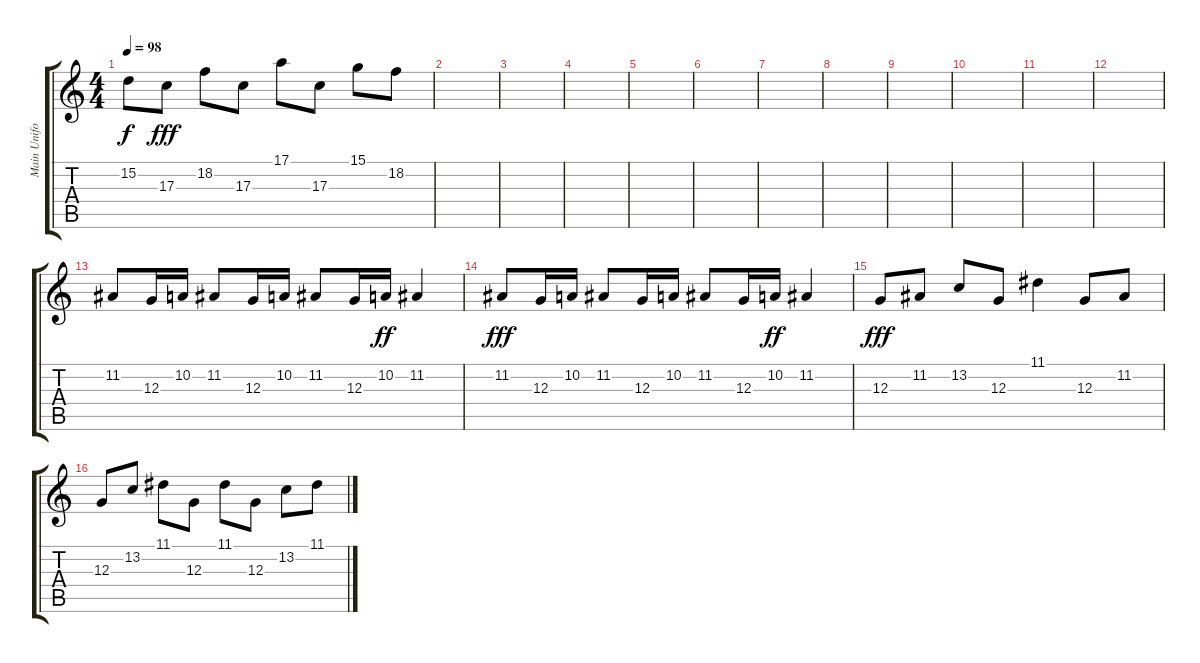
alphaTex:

\track ("Main Uniform Synth" "Main Unifo") {instrument lead6voice}
\staff {score tabs}
\tuning (E4 B3 G3 D3 A2 E2) {hide}
\ts (4 4)
\tempo 98
\clef g2
\ks c
15.2{t}.8{dy f} 17.3.8{dy fff} 18.2.8 17.3.8 17.1.8 17.3.8 15.1.8 18.2.8 |
|
|
|
|
|
|
|
|
|
|
|
11.2.8 12.3.16 10.2.16 11.2.8 12.3.16 10.2.16 11.2.8 12.3.16 10.2.16{dy ff} 11.2.4 |
11.2.8{dy fff} 12.3.16 10.2.16 11.2.8 12.3.16 10.2.16 11.2.8 12.3.16 10.2.16{dy ff} 11.2.4 |
12.3.8{dy fff} 11.2.8 13.2.8 12.3.8 11.1.4 12.3.8 11.2.8 |
12.3.8 13.2.8 11.1.8 12.3.8 11.1.8 12.3.8 13.2.8 11.1.8
